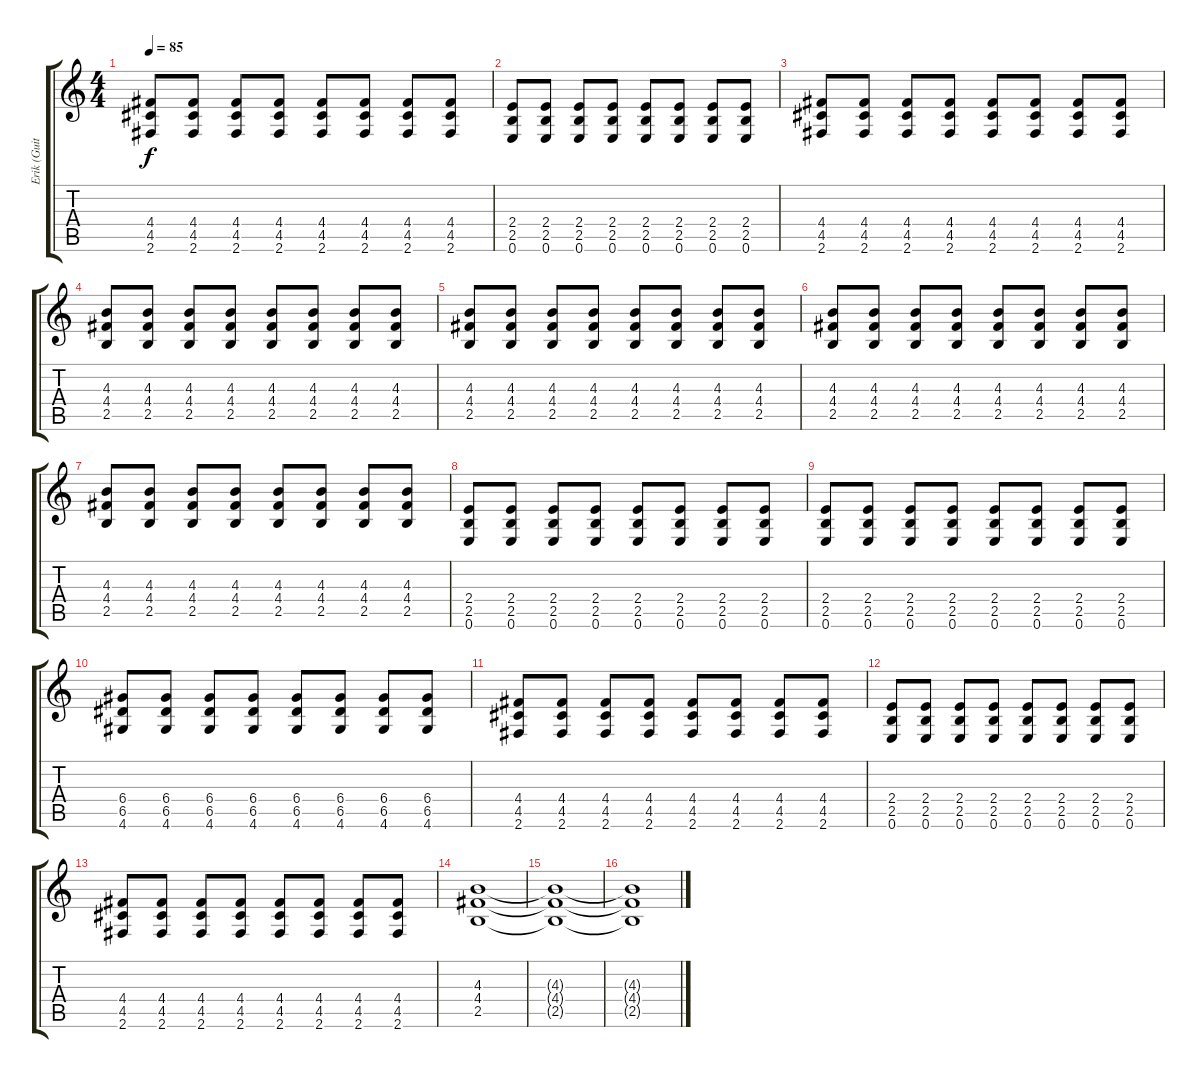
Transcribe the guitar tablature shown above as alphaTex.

\track ("Erik (Guitarra Lider)" "Erik (Guit") {instrument overdrivenguitar}
\staff {score tabs}
\tuning (E4 B3 G3 D3 A2 E2) {hide}
\ts (4 4)
\tempo 85
\clef g2
\ks c
(4.4 4.5 2.6).8{dy f} (4.4 4.5 2.6).8 (4.4 4.5 2.6).8 (4.4 4.5 2.6).8 (4.4 4.5 2.6).8 (4.4 4.5 2.6).8 (4.4 4.5 2.6).8 (4.4 4.5 2.6).8 |
(2.4 2.5 0.6).8 (2.4 2.5 0.6).8 (2.4 2.5 0.6).8 (2.4 2.5 0.6).8 (2.4 2.5 0.6).8 (2.4 2.5 0.6).8 (2.4 2.5 0.6).8 (2.4 2.5 0.6).8 |
(4.4 4.5 2.6).8 (4.4 4.5 2.6).8 (4.4 4.5 2.6).8 (4.4 4.5 2.6).8 (4.4 4.5 2.6).8 (4.4 4.5 2.6).8 (4.4 4.5 2.6).8 (4.4 4.5 2.6).8 |
(4.3 4.4 2.5).8 (4.3 4.4 2.5).8 (4.3 4.4 2.5).8 (4.3 4.4 2.5).8 (4.3 4.4 2.5).8 (4.3 4.4 2.5).8 (4.3 4.4 2.5).8 (4.3 4.4 2.5).8 |
(4.3 4.4 2.5).8 (4.3 4.4 2.5).8 (4.3 4.4 2.5).8 (4.3 4.4 2.5).8 (4.3 4.4 2.5).8 (4.3 4.4 2.5).8 (4.3 4.4 2.5).8 (4.3 4.4 2.5).8 |
(4.3 4.4 2.5).8 (4.3 4.4 2.5).8 (4.3 4.4 2.5).8 (4.3 4.4 2.5).8 (4.3 4.4 2.5).8 (4.3 4.4 2.5).8 (4.3 4.4 2.5).8 (4.3 4.4 2.5).8 |
(4.3 4.4 2.5).8 (4.3 4.4 2.5).8 (4.3 4.4 2.5).8 (4.3 4.4 2.5).8 (4.3 4.4 2.5).8 (4.3 4.4 2.5).8 (4.3 4.4 2.5).8 (4.3 4.4 2.5).8 |
(2.4 2.5 0.6).8 (2.4 2.5 0.6).8 (2.4 2.5 0.6).8 (2.4 2.5 0.6).8 (2.4 2.5 0.6).8 (2.4 2.5 0.6).8 (2.4 2.5 0.6).8 (2.4 2.5 0.6).8 |
(2.4 2.5 0.6).8 (2.4 2.5 0.6).8 (2.4 2.5 0.6).8 (2.4 2.5 0.6).8 (2.4 2.5 0.6).8 (2.4 2.5 0.6).8 (2.4 2.5 0.6).8 (2.4 2.5 0.6).8 |
(6.4 6.5 4.6).8 (6.4 6.5 4.6).8 (6.4 6.5 4.6).8 (6.4 6.5 4.6).8 (6.4 6.5 4.6).8 (6.4 6.5 4.6).8 (6.4 6.5 4.6).8 (6.4 6.5 4.6).8 |
(4.4 4.5 2.6).8 (4.4 4.5 2.6).8 (4.4 4.5 2.6).8 (4.4 4.5 2.6).8 (4.4 4.5 2.6).8 (4.4 4.5 2.6).8 (4.4 4.5 2.6).8 (4.4 4.5 2.6).8 |
(2.4 2.5 0.6).8 (2.4 2.5 0.6).8 (2.4 2.5 0.6).8 (2.4 2.5 0.6).8 (2.4 2.5 0.6).8 (2.4 2.5 0.6).8 (2.4 2.5 0.6).8 (2.4 2.5 0.6).8 |
(4.4 4.5 2.6).8 (4.4 4.5 2.6).8 (4.4 4.5 2.6).8 (4.4 4.5 2.6).8 (4.4 4.5 2.6).8 (4.4 4.5 2.6).8 (4.4 4.5 2.6).8 (4.4 4.5 2.6).8 |
(4.3 4.4 2.5).1{volume 7} |
(4.3{t} 4.4{t} 2.5{t}).1 |
(4.3{t} 4.4{t} 2.5{t}).1
